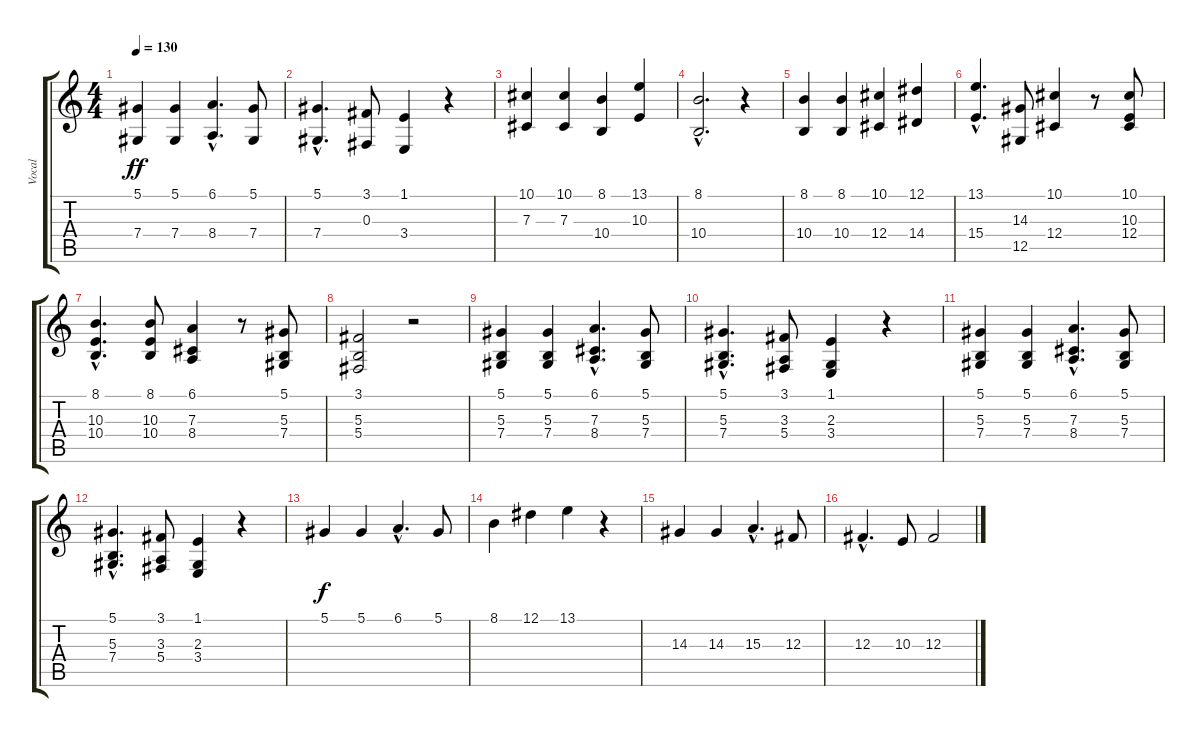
\track ("Vocal" "Vocal") {instrument altosax}
\staff {score tabs}
\tuning (Eb4 Bb3 Gb3 Db3 Ab2 Eb2) {hide}
\ts (4 4)
\tempo 130
\clef g2
\ks c
(5.1 7.4).4{dy ff} (5.1 7.4).4 (6.1{hac} 8.4{hac}).4{d} (5.1 7.4).8 |
(5.1{hac} 7.4{hac}).4{d} (3.1 0.3).8 (1.1 3.4).4 r.4 |
(10.1 7.3).4 (10.1 7.3).4 (8.1 10.4).4 (13.1 10.3).4 |
(8.1{hac} 10.4{hac}).2{d} r.4 |
(8.1 10.4).4 (8.1 10.4).4 (10.1 12.4).4 (12.1 14.4).4 |
(13.1{hac} 15.4{hac}).4{d} (14.3 12.5).8 (10.1 12.4).4 r.8 (10.1 10.3 12.4).8 |
(8.1{hac} 10.3{hac} 10.4{hac}).4{d} (8.1 10.3 10.4).8 (6.1 7.3 8.4).4 r.8 (5.1 5.3 7.4).8 |
(3.1 5.3 5.4).2 r.2 |
(5.1 5.3 7.4).4 (5.1 5.3 7.4).4 (6.1{hac} 7.3{hac} 8.4{hac}).4{d} (5.1 5.3 7.4).8 |
(5.1{hac} 5.3{hac} 7.4{hac}).4{d} (3.1 3.3 5.4).8 (1.1 2.3 3.4).4 r.4 |
(5.1 5.3 7.4).4 (5.1 5.3 7.4).4 (6.1{hac} 7.3{hac} 8.4{hac}).4{d} (5.1 5.3 7.4).8 |
(5.1{hac} 5.3{hac} 7.4{hac}).4{d} (3.1 3.3 5.4).8 (1.1 2.3 3.4).4 r.4 |
5.1.4{dy f} 5.1.4 6.1{hac}.4{d} 5.1.8 |
8.1.4 12.1.4 13.1.4 r.4 |
14.3.4 14.3.4 15.3{hac}.4{d} 12.3.8 |
12.3{hac}.4{d} 10.3.8 12.3.2
